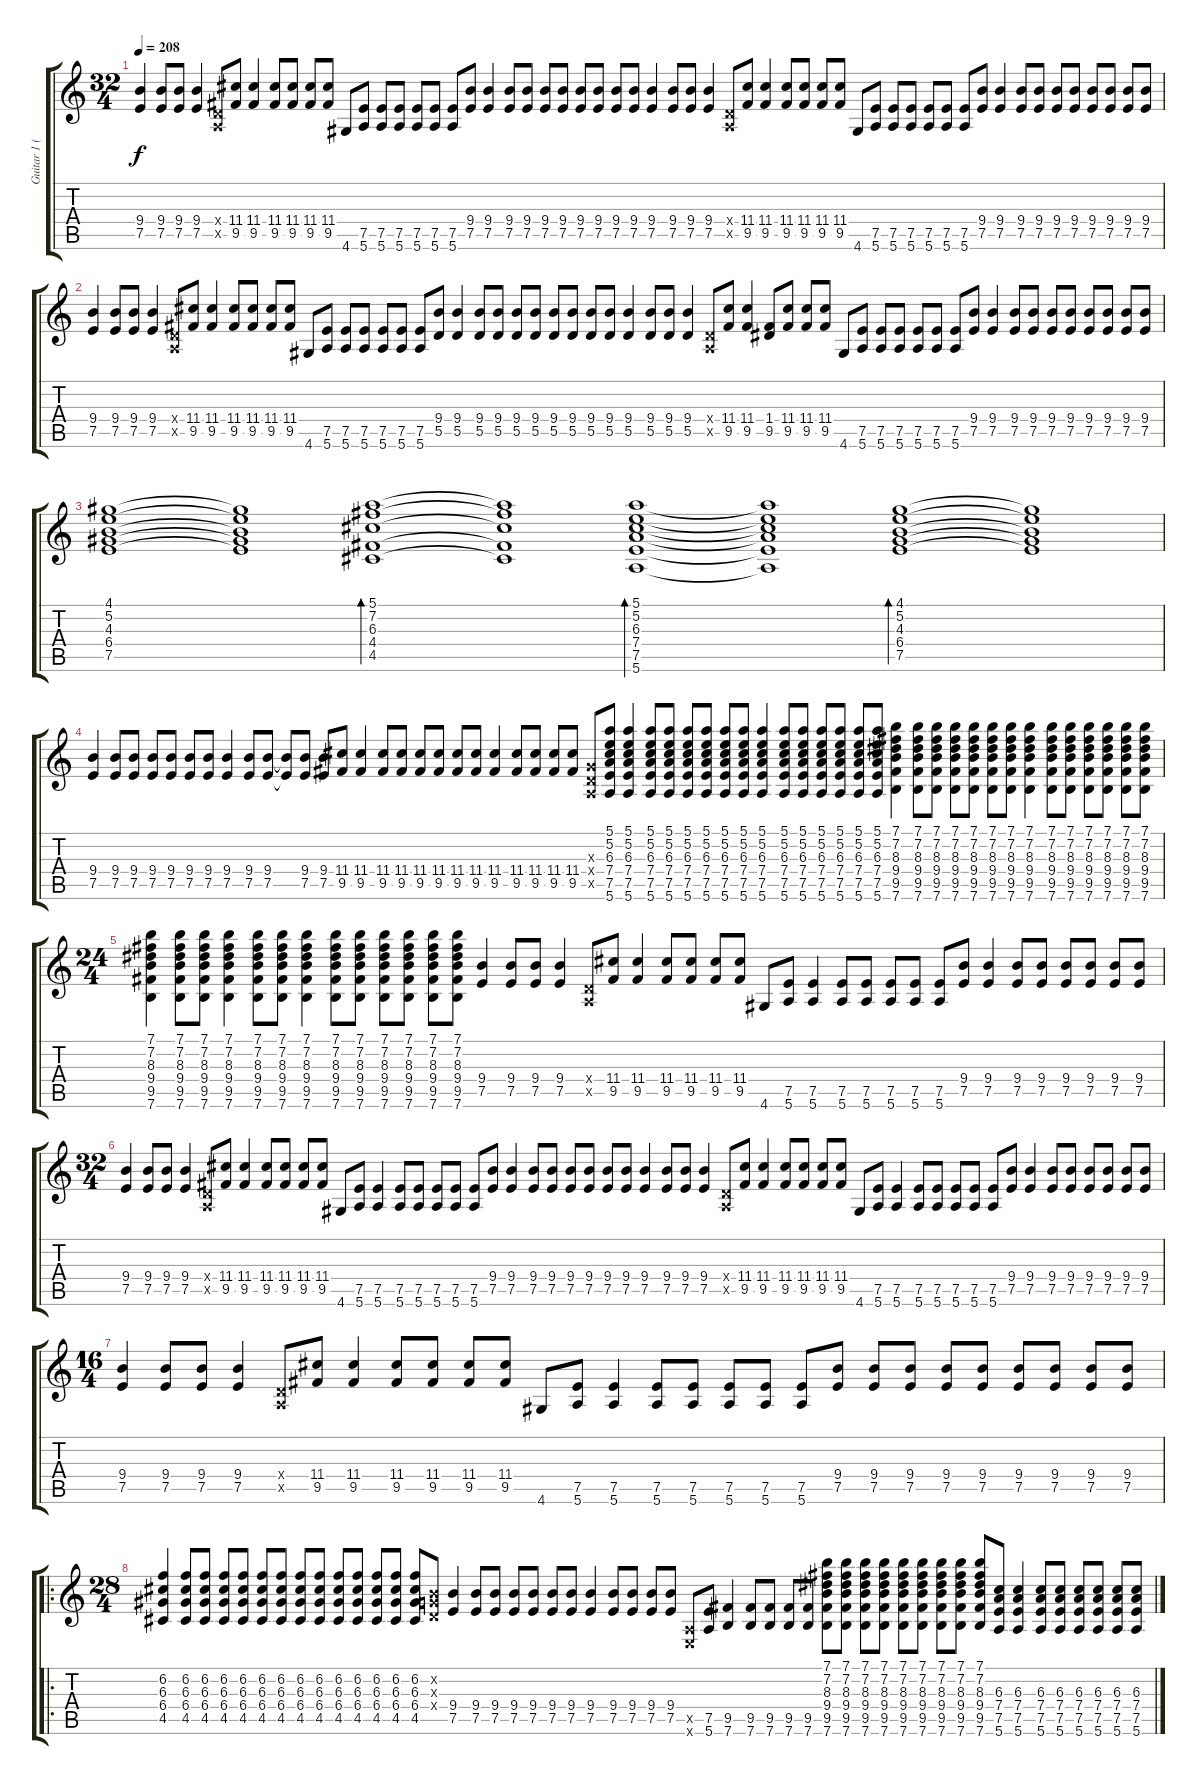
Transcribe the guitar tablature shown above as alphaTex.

\track ("Guitar 1 (Capo IV)" "Guitar 1 (") {instrument electricguitarclean}
\staff {score tabs}
\tuning (E4 B3 G3 D3 A2 E2) {hide}
\ts (32 4)
\tempo 208
\clef g2
\ks c
(9.4 7.5).4{dy f instrument distortionguitar} (9.4 7.5).8 (9.4 7.5).8 (9.4 7.5).4 (0.4{x} 0.5{x}).8 (11.4 9.5).8 (11.4 9.5).4 (11.4 9.5).8 (11.4 9.5).8 (11.4 9.5).8 (11.4 9.5).8 4.6.8 (7.5 5.6).8 (7.5 5.6).8 (7.5 5.6).8 (7.5 5.6).8 (7.5 5.6).8 (7.5 5.6).8 (9.4 7.5).8 (9.4 7.5).4 (9.4 7.5).8 (9.4 7.5).8 (9.4 7.5).8 (9.4 7.5).8 (9.4 7.5).8 (9.4 7.5).8 (9.4 7.5).8 (9.4 7.5).8 (9.4 7.5).4 (9.4 7.5).8 (9.4 7.5).8 (9.4 7.5).4 (0.4{x} 0.5{x}).8 (11.4 9.5).8 (11.4 9.5).4 (11.4 9.5).8 (11.4 9.5).8 (11.4 9.5).8 (11.4 9.5).8 4.6.8 (7.5 5.6).8 (7.5 5.6).8 (7.5 5.6).8 (7.5 5.6).8 (7.5 5.6).8 (7.5 5.6).8 (9.4 7.5).8 (9.4 7.5).4 (9.4 7.5).8 (9.4 7.5).8 (9.4 7.5).8 (9.4 7.5).8 (9.4 7.5).8 (9.4 7.5).8 (9.4 7.5).8 (9.4 7.5).8 |
(9.4 7.5).4 (9.4 7.5).8 (9.4 7.5).8 (9.4 7.5).4 (0.4{x} 0.5{x}).8 (11.4 9.5).8 (11.4 9.5).4 (11.4 9.5).8 (11.4 9.5).8 (11.4 9.5).8 (11.4 9.5).8 4.6.8 (7.5 5.6).8 (7.5 5.6).8 (7.5 5.6).8 (7.5 5.6).8 (7.5 5.6).8 (7.5 5.6).8 (9.4 5.5).8 (9.4 5.5).4 (9.4 5.5).8 (9.4 5.5).8 (9.4 5.5).8 (9.4 5.5).8 (9.4 5.5).8 (9.4 5.5).8 (9.4 5.5).8 (9.4 5.5).8 (9.4 5.5).4 (9.4 5.5).8 (9.4 5.5).8 (9.4 5.5).4 (0.4{x} 0.5{x}).8 (11.4 9.5).8 (11.4 9.5).4 (1.4 9.5).8 (11.4 9.5).8 (11.4 9.5).8 (11.4 9.5).8 4.6.8 (7.5 5.6).8 (7.5 5.6).8 (7.5 5.6).8 (7.5 5.6).8 (7.5 5.6).8 (7.5 5.6).8 (9.4 7.5).8 (9.4 7.5).4 (9.4 7.5).8 (9.4 7.5).8 (9.4 7.5).8 (9.4 7.5).8 (9.4 7.5).8 (9.4 7.5).8 (9.4 7.5).8 (9.4 7.5).8 |
(4.1 5.2 4.3 6.4 7.5).1 (4.1{t} 5.2{t} 4.3{t} 6.4{t} 7.5{t}).1 (5.1 7.2 6.3 4.4 4.5).1{bd 60} (5.1{t} 7.2{t} 6.3{t} 4.4{t} 4.5{t}).1 (5.1 5.2 6.3 7.4 7.5 5.6).1{bd 60} (5.1{t} 5.2{t} 6.3{t} 7.4{t} 7.5{t} 5.6{t}).1 (4.1 5.2 4.3 6.4 7.5).1{bd 60} (4.1{t} 5.2{t} 4.3{t} 6.4{t} 7.5{t}).1 |
(9.4 7.5).4 (9.4 7.5).8 (9.4 7.5).8 (9.4 7.5).8 (9.4 7.5).8 (9.4 7.5).8 (9.4 7.5).8 (9.4 7.5).4 (9.4 7.5).8 (9.4 7.5).8 (9.4{t} 7.5{t}).8 (9.4 7.5).8 (9.4 7.5).8 (11.4 9.5).8 (11.4 9.5).4 (11.4 9.5).8 (11.4 9.5).8 (11.4 9.5).8 (11.4 9.5).8 (11.4 9.5).8 (11.4 9.5).8 (11.4 9.5).4 (11.4 9.5).8 (11.4 9.5).8 (11.4 9.5).8 (11.4 9.5).8 (0.3{x} 0.4{x} 0.5{x}).8 (5.1 5.2 6.3 7.4 7.5 5.6).8 (5.1 5.2 6.3 7.4 7.5 5.6).4 (5.1 5.2 6.3 7.4 7.5 5.6).8 (5.1 5.2 6.3 7.4 7.5 5.6).8 (5.1 5.2 6.3 7.4 7.5 5.6).8 (5.1 5.2 6.3 7.4 7.5 5.6).8 (5.1 5.2 6.3 7.4 7.5 5.6).8 (5.1 5.2 6.3 7.4 7.5 5.6).8 (5.1 5.2 6.3 7.4 7.5 5.6).4 (5.1 5.2 6.3 7.4 7.5 5.6).8 (5.1 5.2 6.3 7.4 7.5 5.6).8 (5.1 5.2 6.3 7.4 7.5 5.6).8 (5.1 5.2 6.3 7.4 7.5 5.6).8 (5.1 5.2 6.3 7.4 7.5 5.6).8 (5.1 5.2 6.3 7.4 7.5 5.6).8 (7.1 7.2 8.3 9.4 9.5 7.6).4 (7.1 7.2 8.3 9.4 9.5 7.6).8 (7.1 7.2 8.3 9.4 9.5 7.6).8 (7.1 7.2 8.3 9.4 9.5 7.6).8 (7.1 7.2 8.3 9.4 9.5 7.6).8 (7.1 7.2 8.3 9.4 9.5 7.6).8 (7.1 7.2 8.3 9.4 9.5 7.6).8 (7.1 7.2 8.3 9.4 9.5 7.6).4 (7.1 7.2 8.3 9.4 9.5 7.6).8 (7.1 7.2 8.3 9.4 9.5 7.6).8 (7.1 7.2 8.3 9.4 9.5 7.6).8 (7.1 7.2 8.3 9.4 9.5 7.6).8 (7.1 7.2 8.3 9.4 9.5 7.6).8 (7.1 7.2 8.3 9.4 9.5 7.6).8 |
\ts (24 4)
(7.1 7.2 8.3 9.4 9.5 7.6).4 (7.1 7.2 8.3 9.4 9.5 7.6).8 (7.1 7.2 8.3 9.4 9.5 7.6).8 (7.1 7.2 8.3 9.4 9.5 7.6).4 (7.1 7.2 8.3 9.4 9.5 7.6).8 (7.1 7.2 8.3 9.4 9.5 7.6).8 (7.1 7.2 8.3 9.4 9.5 7.6).4 (7.1 7.2 8.3 9.4 9.5 7.6).8 (7.1 7.2 8.3 9.4 9.5 7.6).8 (7.1 7.2 8.3 9.4 9.5 7.6).8 (7.1 7.2 8.3 9.4 9.5 7.6).8 (7.1 7.2 8.3 9.4 9.5 7.6).8 (7.1 7.2 8.3 9.4 9.5 7.6).8 (9.4 7.5).4 (9.4 7.5).8 (9.4 7.5).8 (9.4 7.5).4 (0.4{x} 0.5{x}).8 (11.4 9.5).8 (11.4 9.5).4 (11.4 9.5).8 (11.4 9.5).8 (11.4 9.5).8 (11.4 9.5).8 4.6.8 (7.5 5.6).8 (7.5 5.6).4 (7.5 5.6).8 (7.5 5.6).8 (7.5 5.6).8 (7.5 5.6).8 (7.5 5.6).8 (9.4 7.5).8 (9.4 7.5).4 (9.4 7.5).8 (9.4 7.5).8 (9.4 7.5).8 (9.4 7.5).8 (9.4 7.5).8 (9.4 7.5).8 |
\ts (32 4)
(9.4 7.5).4 (9.4 7.5).8 (9.4 7.5).8 (9.4 7.5).4 (0.4{x} 0.5{x}).8 (11.4 9.5).8 (11.4 9.5).4 (11.4 9.5).8 (11.4 9.5).8 (11.4 9.5).8 (11.4 9.5).8 4.6.8 (7.5 5.6).8 (7.5 5.6).4 (7.5 5.6).8 (7.5 5.6).8 (7.5 5.6).8 (7.5 5.6).8 (7.5 5.6).8 (9.4 7.5).8 (9.4 7.5).4 (9.4 7.5).8 (9.4 7.5).8 (9.4 7.5).8 (9.4 7.5).8 (9.4 7.5).8 (9.4 7.5).8 (9.4 7.5).4 (9.4 7.5).8 (9.4 7.5).8 (9.4 7.5).4 (0.4{x} 0.5{x}).8 (11.4 9.5).8 (11.4 9.5).4 (11.4 9.5).8 (11.4 9.5).8 (11.4 9.5).8 (11.4 9.5).8 4.6.8 (7.5 5.6).8 (7.5 5.6).4 (7.5 5.6).8 (7.5 5.6).8 (7.5 5.6).8 (7.5 5.6).8 (7.5 5.6).8 (9.4 7.5).8 (9.4 7.5).4 (9.4 7.5).8 (9.4 7.5).8 (9.4 7.5).8 (9.4 7.5).8 (9.4 7.5).8 (9.4 7.5).8 |
\ts (16 4)
(9.4 7.5).4{instrument distortionguitar} (9.4 7.5).8 (9.4 7.5).8 (9.4 7.5).4 (0.4{x} 0.5{x}).8 (11.4 9.5).8 (11.4 9.5).4 (11.4 9.5).8 (11.4 9.5).8 (11.4 9.5).8 (11.4 9.5).8 4.6.8 (7.5 5.6).8 (7.5 5.6).4 (7.5 5.6).8 (7.5 5.6).8 (7.5 5.6).8 (7.5 5.6).8 (7.5 5.6).8 (9.4 7.5).8 (9.4 7.5).8 (9.4 7.5).8 (9.4 7.5).8 (9.4 7.5).8 (9.4 7.5).8{volume 8} (9.4 7.5).8 (9.4 7.5).8 (9.4 7.5).8 |
\ro
\ts (28 4)
(6.2 6.3 6.4 4.5).4 (6.2 6.3 6.4 4.5).8 (6.2 6.3 6.4 4.5).8 (6.2 6.3 6.4 4.5).8 (6.2 6.3 6.4 4.5).8 (6.2 6.3 6.4 4.5).8 (6.2 6.3 6.4 4.5).8 (6.2 6.3 6.4 4.5).8 (6.2 6.3 6.4 4.5).8 (6.2 6.3 6.4 4.5).8 (6.2 6.3 6.4 4.5).8 (6.2 6.3 6.4 4.5).8 (6.2 6.3 6.4 4.5).8 (6.2 6.3 6.4 4.5).8 (0.2{x} 0.3{x} 0.4{x}).8 (9.4 7.5).4 (9.4 7.5).8 (9.4 7.5).8 (9.4 7.5).8 (9.4 7.5).8 (9.4 7.5).8 (9.4 7.5).8 (9.4 7.5).4 (9.4 7.5).8 (9.4 7.5).8 (9.4 7.5).8 (9.4 7.5).8 (0.5{x} 0.6{x}).8 (7.5 5.6).8 (9.5 7.6).4 (9.5 7.6).8 (9.5 7.6).8 (9.5 7.6).8 (9.5 7.6).8 (7.1 7.2 8.3 9.4 9.5 7.6).8 (7.1 7.2 8.3 9.4 9.5 7.6).8 (7.1 7.2 8.3 9.4 9.5 7.6).8 (7.1 7.2 8.3 9.4 9.5 7.6).8 (7.1 7.2 8.3 9.4 9.5 7.6).8 (7.1 7.2 8.3 9.4 9.5 7.6).8 (7.1 7.2 8.3 9.4 9.5 7.6).8 (7.1 7.2 8.3 9.4 9.5 7.6).8 (7.1 7.2 8.3 9.4 9.5 7.6).8 (6.3 7.4 7.5 5.6).8 (6.3 7.4 7.5 5.6).4 (6.3 7.4 7.5 5.6).8 (6.3 7.4 7.5 5.6).8 (6.3 7.4 7.5 5.6).8 (6.3 7.4 7.5 5.6).8 (6.3 7.4 7.5 5.6).8 (6.3 7.4 7.5 5.6).8
